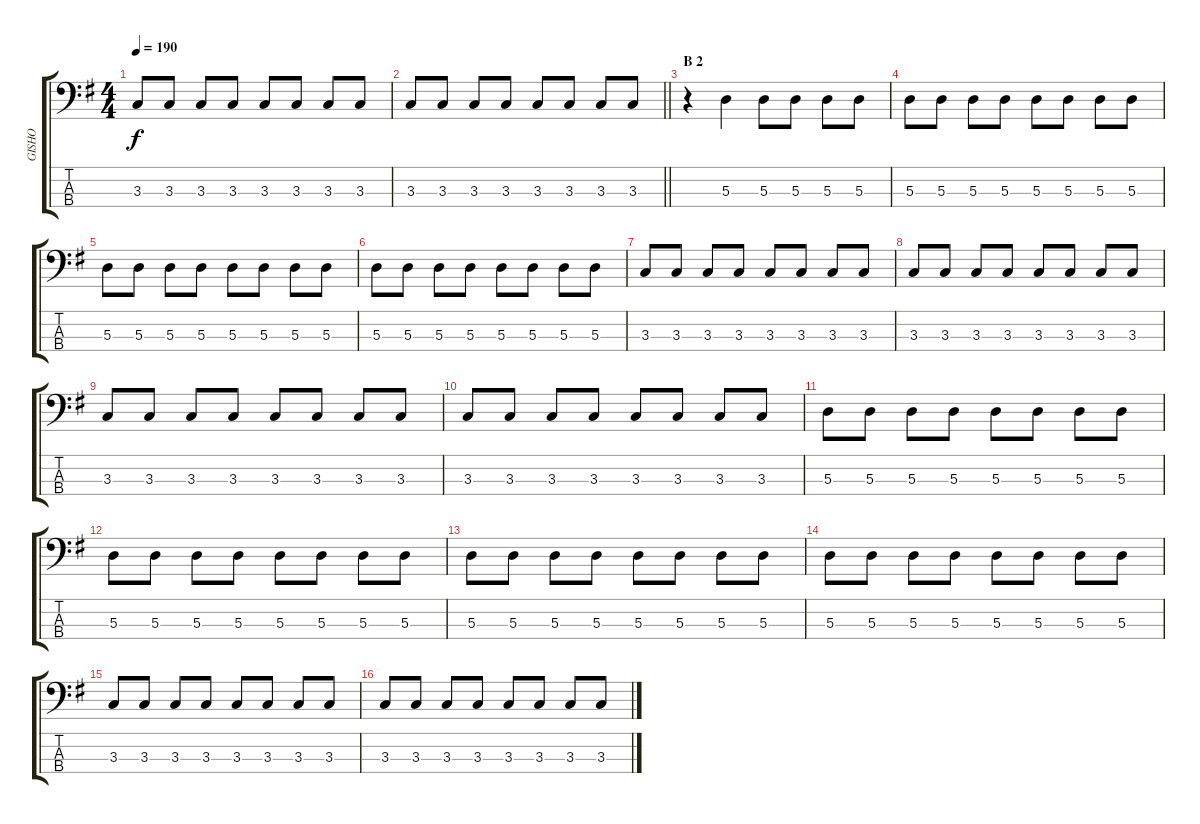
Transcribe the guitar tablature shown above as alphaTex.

\track ("GISHO" "GISHO") {instrument electricbasspick}
\staff {score tabs}
\tuning (G2 D2 A1 E1) {hide}
\ts (4 4)
\tempo 190
\clef f4
\ks g
3.3.8{dy f} 3.3.8 3.3.8 3.3.8 3.3.8 3.3.8 3.3.8 3.3.8 |
\barLineRight lightlight
3.3.8 3.3.8 3.3.8 3.3.8 3.3.8 3.3.8 3.3.8 3.3.8 |
\section ("" "B 2")
r.4 5.3.4 5.3.8 5.3.8 5.3.8 5.3.8 |
5.3.8 5.3.8 5.3.8 5.3.8 5.3.8 5.3.8 5.3.8 5.3.8 |
5.3.8 5.3.8 5.3.8 5.3.8 5.3.8 5.3.8 5.3.8 5.3.8 |
5.3.8 5.3.8 5.3.8 5.3.8 5.3.8 5.3.8 5.3.8 5.3.8 |
3.3.8 3.3.8 3.3.8 3.3.8 3.3.8 3.3.8 3.3.8 3.3.8 |
3.3.8 3.3.8 3.3.8 3.3.8 3.3.8 3.3.8 3.3.8 3.3.8 |
3.3.8 3.3.8 3.3.8 3.3.8 3.3.8 3.3.8 3.3.8 3.3.8 |
3.3.8 3.3.8 3.3.8 3.3.8 3.3.8 3.3.8 3.3.8 3.3.8 |
5.3.8 5.3.8 5.3.8 5.3.8 5.3.8 5.3.8 5.3.8 5.3.8 |
5.3.8 5.3.8 5.3.8 5.3.8 5.3.8 5.3.8 5.3.8 5.3.8 |
5.3.8 5.3.8 5.3.8 5.3.8 5.3.8 5.3.8 5.3.8 5.3.8 |
5.3.8 5.3.8 5.3.8 5.3.8 5.3.8 5.3.8 5.3.8 5.3.8 |
3.3.8 3.3.8 3.3.8 3.3.8 3.3.8 3.3.8 3.3.8 3.3.8 |
3.3.8 3.3.8 3.3.8 3.3.8 3.3.8 3.3.8 3.3.8 3.3.8
